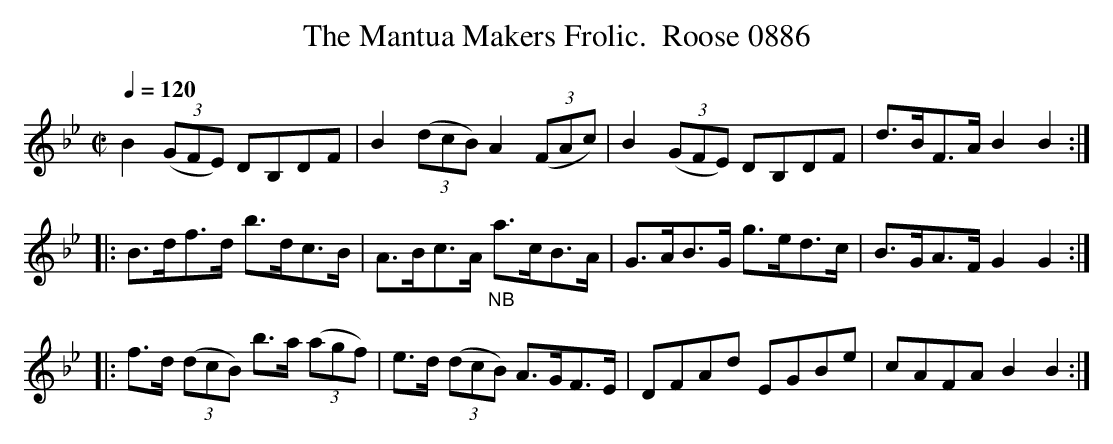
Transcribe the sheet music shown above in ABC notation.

X:1
T:Mantua Makers Frolic.  Roose 0886, The
M:C|
L:1/8
Q:1/4=120
K:Bb clef=treble
B2 (3(GFE) DB,DF|B2 (3(dcB) A2 (3(FAc)|B2(3(GFE) DB,DF|d>BF>A B2B2:|
|:B>df>d b>dc>B|A>Bc>A "_NB"a>cB>A|G>AB>G g>ed>c|B>GA>F G2G2:|
|:f>d (3(dcB) b>a (3(agf)|e>d (3(dcB) A>GF>E|DFAd EGBe|cAFA B2B2:|
